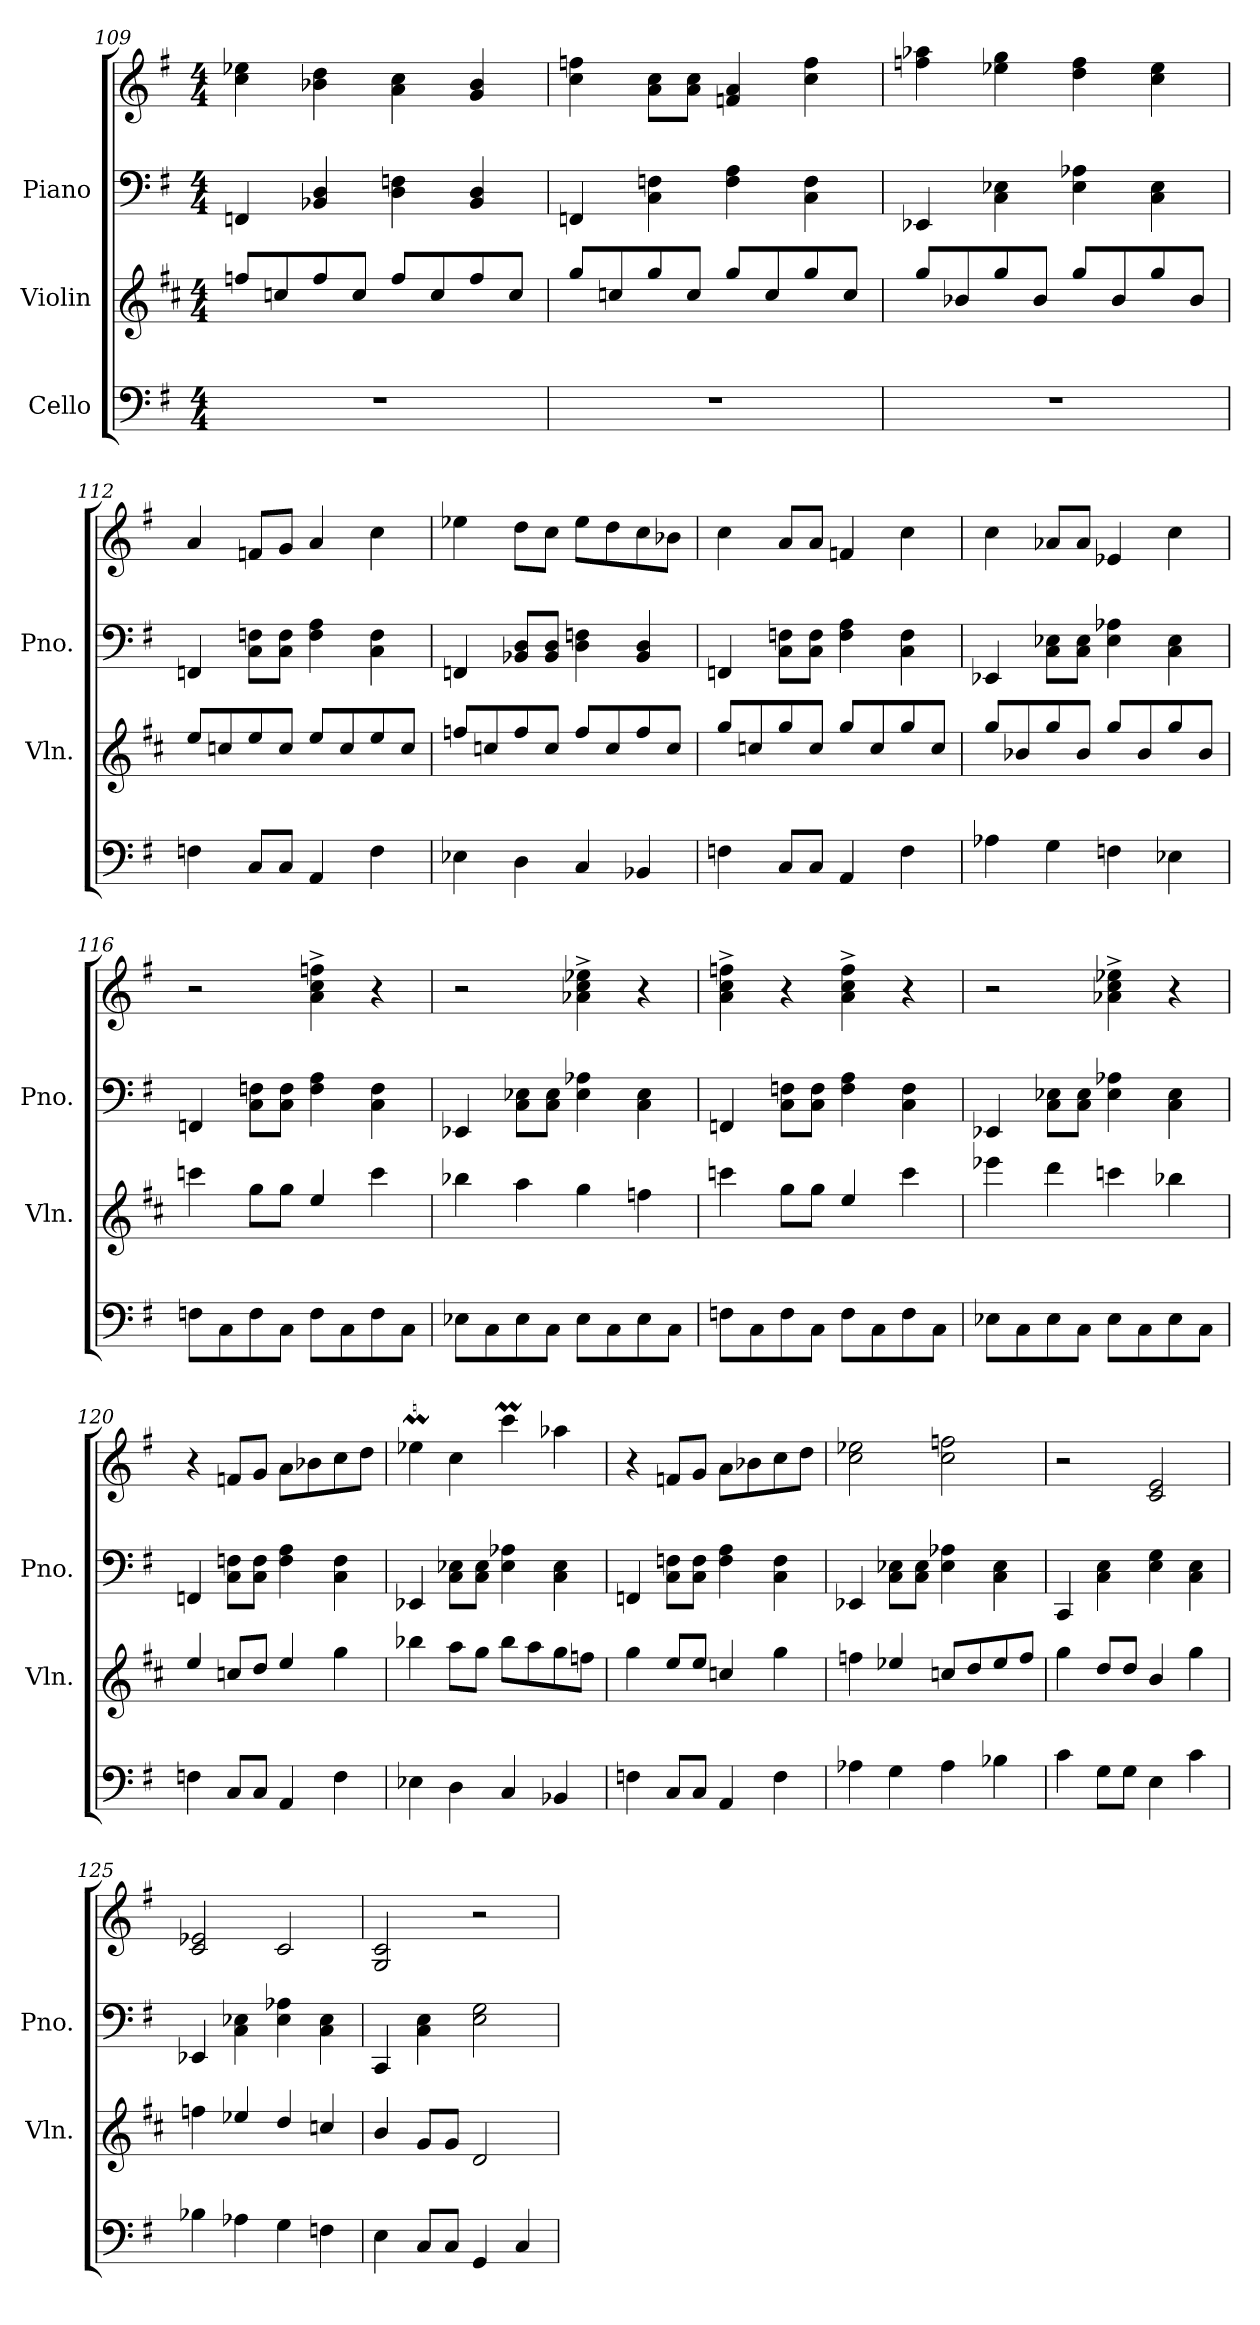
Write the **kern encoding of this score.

**kern	**kern	**kern	**kern
*part3	*part2	*part1	*part1
*staff4	*staff3	*staff2	*staff1
*I"Cello	*I"Violin	*I"Piano	*
*	*I'Vln.	*I'Pno.	*
*clefF4	*clefG2	*clefF4	*clefG2
*	*ITrd4c7	*	*
*k[f#]	*k[f#]	*k[f#]	*k[f#]
*e:	*e:	*e:	*e:
*M4/4	*M4/4	*M4/4	*M4/4
=109	=109	=109	=109
1r	8b-X/L	4FFn/	4cc\ 4ee-X\
.	8fn/	.	.
.	8b-/	4BB-X/ 4D/	4b-X\ 4dd\
.	8f/J	.	.
.	8b-/L	4D\ 4Fn\	4a\ 4cc\
.	8f/	.	.
.	8b-/	4BB-/ 4D/	4g/ 4b-/
.	8f/J	.	.
=110	=110	=110	=110
1r	8cc/L	4FFn/	4cc\ 4ffn\
.	8fn/	.	.
.	8cc/	4C\ 4Fn\	8a\ 8cc\L
.	8f/J	.	8a\ 8cc\J
.	8cc/L	4F\ 4A\	4fn/ 4a/
.	8f/	.	.
.	8cc/	4C\ 4F\	4cc\ 4ff\
.	8f/J	.	.
!!LO:LB:g=z
=111	=111	=111	=111
1r	8cc/L	4EE-X/	4ffn\ 4aa-X\
.	8e-X/	.	.
.	8cc/	4C\ 4E-X\	4ee-X\ 4gg\
.	8e-/J	.	.
.	8cc/L	4E-\ 4A-X\	4dd\ 4ff\
.	8e-/	.	.
.	8cc/	4C\ 4E-\	4cc\ 4ee-\
.	8e-/J	.	.
=112	=112	=112	=112
4Fn\	8a/L	4FFn/	4a/
.	8fn/	.	.
8C/L	8a/	8C\ 8Fn\L	8fn/L
8C/J	8f/J	8C\ 8F\J	8g/J
4AA/	8a/L	4F\ 4A\	4a/
.	8f/	.	.
4F\	8a/	4C\ 4F\	4cc\
.	8f/J	.	.
=113	=113	=113	=113
4E-X\	8b-X/L	4FFn/	4ee-X\
.	8fn/	.	.
4D\	8b-/	8BB-X/ 8D/L	8dd\L
.	8f/J	8BB-/ 8D/J	8cc\J
4C/	8b-/L	4D\ 4Fn\	8ee-\L
.	8f/	.	8dd\
4BB-X/	8b-/	4BB-/ 4D/	8cc\
.	8f/J	.	8b-X\J
=114	=114	=114	=114
4Fn\	8cc/L	4FFn/	4cc\
.	8fn/	.	.
8C/L	8cc/	8C\ 8Fn\L	8a/L
8C/J	8f/J	8C\ 8F\J	8a/J
4AA/	8cc/L	4F\ 4A\	4fn/
.	8f/	.	.
4F\	8cc/	4C\ 4F\	4cc\
.	8f/J	.	.
!!LO:PB:g=z
=115	=115	=115	=115
4A-X\	8cc/L	4EE-X/	4cc\
.	8e-X/	.	.
4G\	8cc/	8C\ 8E-X\L	8a-X/L
.	8e-/J	8C\ 8E-\J	8a-/J
4Fn\	8cc/L	4E-\ 4A-X\	4e-X/
.	8e-/	.	.
4E-X\	8cc/	4C\ 4E-\	4cc\
.	8e-/J	.	.
=116	=116	=116	=116
8Fn\L	4ffn\	4FFn/	2r
8C\	.	.	.
8F\	8cc\L	8C\ 8Fn\L	.
8C\J	8cc\J	8C\ 8F\J	.
8F\L	4a/	4F\ 4A\	4a\^> 4cc\^> 4ffn\^>
8C\	.	.	.
8F\	4ff\	4C\ 4F\	4r
8C\J	.	.	.
=117	=117	=117	=117
8E-X\L	4ee-X\	4EE-X/	2r
8C\	.	.	.
8E-\	4dd\	8C\ 8E-X\L	.
8C\J	.	8C\ 8E-\J	.
8E-\L	4cc\	4E-\ 4A-X\	4a-X\^> 4cc\^> 4ee-X\^>
8C\	.	.	.
8E-\	4b-X\	4C\ 4E-\	4r
8C\J	.	.	.
=118	=118	=118	=118
8Fn\L	4ffn\	4FFn/	4a\^> 4cc\^> 4ffn\^>
8C\	.	.	.
8F\	8cc\L	8C\ 8Fn\L	4r
8C\J	8cc\J	8C\ 8F\J	.
8F\L	4a/	4F\ 4A\	4a\^> 4cc\^> 4ff\^>
8C\	.	.	.
8F\	4ff\	4C\ 4F\	4r
8C\J	.	.	.
!!LO:LB:g=z
=119	=119	=119	=119
8E-X\L	4aa-X\	4EE-X/	2r
8C\	.	.	.
8E-\	4gg\	8C\ 8E-X\L	.
8C\J	.	8C\ 8E-\J	.
8E-\L	4ffn\	4E-\ 4A-X\	4a-X\^> 4cc\^> 4ee-X\^>
8C\	.	.	.
8E-\	4ee-X\	4C\ 4E-\	4r
8C\J	.	.	.
=120	=120	=120	=120
4Fn\	4a/	4FFn/	4r
8C/L	8fn/L	8C\ 8Fn\L	8fn/L
8C/J	8g/J	8C\ 8F\J	8g/J
4AA/	4a/	4F\ 4A\	8a\L
.	.	.	8b-X\
4F\	4cc\	4C\ 4F\	8cc\
.	.	.	8dd\J
=121	=121	=121	=121
4E-X\	4ee-X\	4EE-X/	4ee-XM\
4D\	8dd\L	8C\ 8E-X\L	4cc\
.	8cc\J	8C\ 8E-\J	.
4C/	8ee-\L	4E-\ 4A-X\	4cccM\
.	8dd\	.	.
4BB-X/	8cc\	4C\ 4E-\	4aa-X\
.	8b-X\J	.	.
=122	=122	=122	=122
4Fn\	4cc\	4FFn/	4r
8C/L	8a/L	8C\ 8Fn\L	8fn/L
8C/J	8a/J	8C\ 8F\J	8g/J
4AA/	4fn/	4F\ 4A\	8a\L
.	.	.	8b-X\
4F\	4cc\	4C\ 4F\	8cc\
.	.	.	8dd\J
!!LO:PB:g=z
=123	=123	=123	=123
4A-X\	4b-X\	4EE-X/	2cc\ 2ee-X\
4G\	4a-X/	8C\ 8E-X\L	.
.	.	8C\ 8E-\J	.
4A-\	8fn/L	4E-\ 4A-X\	2cc\ 2ffn\
.	8g/	.	.
4B-X\	8a-/	4C\ 4E-\	.
.	8b-/J	.	.
=124	=124	=124	=124
4c\	4cc\	4CC/	2r
8G\L	8g/L	4C\ 4E\	.
8G\J	8g/J	.	.
4E\	4e/	4E\ 4G\	2c/ 2e/
4c\	4cc\	4C\ 4E\	.
=125	=125	=125	=125
4B-X\	4b-X\	4EE-X/	2c/ 2e-X/
4A-X\	4a-X/	4C\ 4E-X\	.
4G\	4g/	4E-\ 4A-X\	2c/
4Fn\	4fn/	4C\ 4E-\	.
=126	=126	=126	=126
4E\	4e/	4CC/	2G/ 2c/
8C/L	8c/L	4C\ 4E\	.
8C/J	8c/J	.	.
4GG/	2G/	2E\ 2G\	2r
4C/	.	.	.
=	=	=	=
*-	*-	*-	*-
